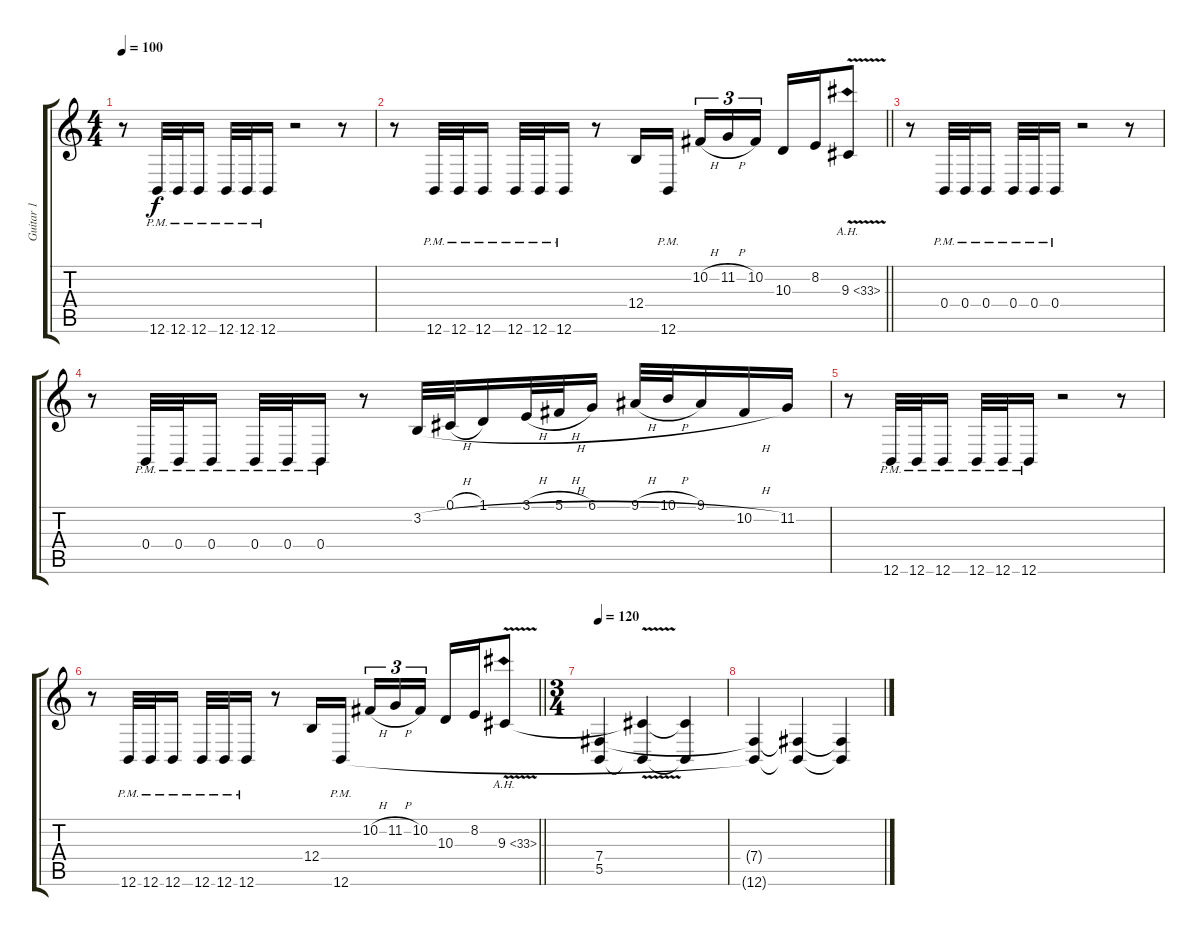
\track ("Guitar 1" "Guitar 1") {instrument brightacousticpiano}
\staff {score tabs}
\tuning (Db4 Ab3 E3 B2 Gb2 B1) {hide}
\ts (4 4)
\tempo 100
\clef g2
\ks c
r.8{dy f} 12.6{pm}.32 12.6{pm}.32 12.6{pm}.16 12.6{pm}.32 12.6{pm}.32 12.6{pm}.16 r.2 r.8 |
\barLineRight lightlight
r.8 12.6{pm}.32 12.6{pm}.32 12.6{pm}.16 12.6{pm}.32 12.6{pm}.32 12.6{pm}.16 r.8 12.4.16 12.6{pm}.16{beam splitsecondary} 10.2{h}.16{tu (3 2)} 11.2{h}.16{tu (3 2)} 10.2.16{tu (3 2)} 10.3.16 8.2.16 9.3{ah 24 v}.8 |
r.8 0.4{pm}.32 0.4{pm}.32 0.4{pm}.16 0.4{pm}.32 0.4{pm}.32 0.4{pm}.16 r.2 r.8 |
r.8 0.4{pm}.32 0.4{pm}.32 0.4{pm}.16 0.4{pm}.32 0.4{pm}.32 0.4{pm}.16 r.8 3.2{h}.32 0.1{h}.32 1.1.16 3.1{h}.32 5.1{h}.32 6.1.16 9.1{h}.32 10.1{h}.32 9.1.16 10.2{h}.16 11.2.16 |
r.8 12.6{pm}.32 12.6{pm}.32 12.6{pm}.16 12.6{pm}.32 12.6{pm}.32 12.6{pm}.16 r.2 r.8 |
\barLineRight lightlight
r.8 12.6{pm}.32 12.6{pm}.32 12.6{pm}.16 12.6{pm}.32 12.6{pm}.32 12.6{pm}.16 r.8 12.4.16 12.6{pm}.16{beam splitsecondary} 10.2{h}.16{tu (3 2)} 11.2{h}.16{tu (3 2)} 10.2.16{tu (3 2)} 10.3.16 8.2.16 9.3{ah 24 v}.8 |
\ts (3 4)
\tempo 120
(7.4 5.5).4 (9.3{t} 5.5{t}).4 (9.3{t} 5.5{t}).4 |
(7.4{t} 12.6{t}).4 (7.4{t} 12.6{t}).4 (7.4{t} 12.6{t}).4
